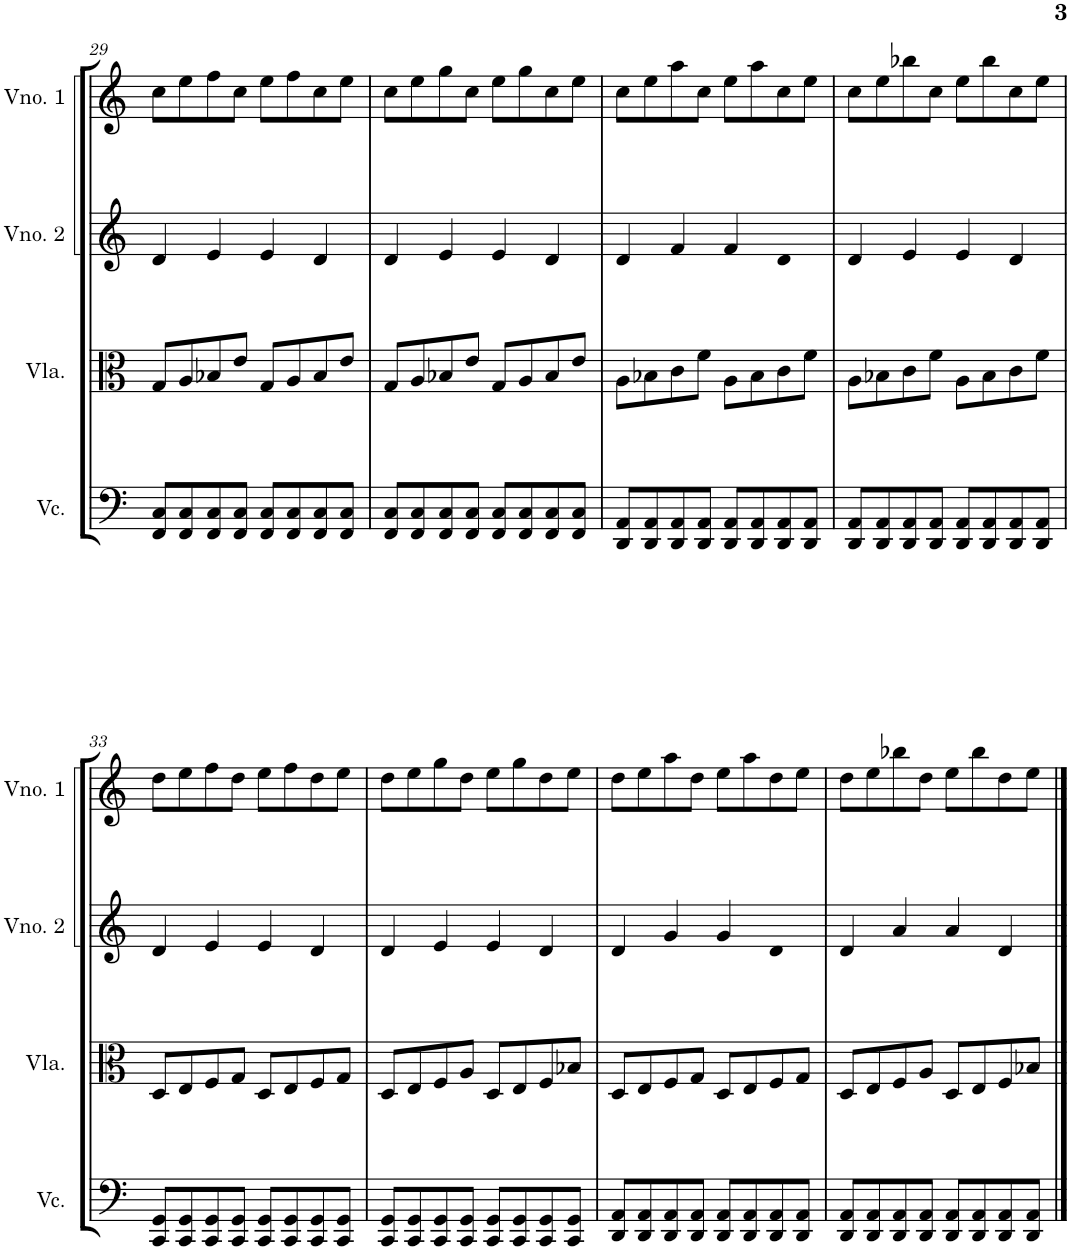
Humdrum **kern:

**kern	**kern	**kern	**kern
*part4	*part3	*part2	*part1
*staff4	*staff3	*staff2	*staff1
*I"Violoncelo	*I"Viola	*I"Violino 2	*I"Violino 1
*I'Vc.	*I'Vla.	*I'Vno. 2	*I'Vno. 1
!!LO:PB:g=z
*clefF4	*clefC3	*clefG2	*clefG2
*k[]	*k[]	*k[]	*k[]
*M4/4	*M4/4	*M4/4	*M4/4
=29	=29	=29	=29
8FF/ 8C/L	8G/L	4d/	8cc\L
8FF/ 8C/	8A/	.	8ee\
8FF/ 8C/	8B-X/	4e/	8ff\
8FF/ 8C/J	8e/J	.	8cc\J
8FF/ 8C/L	8G/L	4e/	8ee\L
8FF/ 8C/	8A/	.	8ff\
8FF/ 8C/	8B-/	4d/	8cc\
8FF/ 8C/J	8e/J	.	8ee\J
=30	=30	=30	=30
8FF/ 8C/L	8G/L	4d/	8cc\L
8FF/ 8C/	8A/	.	8ee\
8FF/ 8C/	8B-X/	4e/	8gg\
8FF/ 8C/J	8e/J	.	8cc\J
8FF/ 8C/L	8G/L	4e/	8ee\L
8FF/ 8C/	8A/	.	8gg\
8FF/ 8C/	8B-/	4d/	8cc\
8FF/ 8C/J	8e/J	.	8ee\J
=31	=31	=31	=31
8DD/ 8AA/L	8A\L	4d/	8cc\L
8DD/ 8AA/	8B-X\	.	8ee\
8DD/ 8AA/	8c\	4f/	8aa\
8DD/ 8AA/J	8f\J	.	8cc\J
8DD/ 8AA/L	8A\L	4f/	8ee\L
8DD/ 8AA/	8B-\	.	8aa\
8DD/ 8AA/	8c\	4d	8cc\
8DD/ 8AA/J	8f\J	.	8ee\J
=32	=32	=32	=32
8DD/ 8AA/L	8A\L	4d/	8cc\L
8DD/ 8AA/	8B-X\	.	8ee\
8DD/ 8AA/	8c\	4e/	8bb-X\
8DD/ 8AA/J	8f\J	.	8cc\J
8DD/ 8AA/L	8A\L	4e/	8ee\L
8DD/ 8AA/	8B-\	.	8bb-\
8DD/ 8AA/	8c\	4d/	8cc\
8DD/ 8AA/J	8f\J	.	8ee\J
!!LO:LB:g=z
=33	=33	=33	=33
8CC/ 8GG/L	8D/L	4d/	8dd\L
8CC/ 8GG/	8E/	.	8ee\
8CC/ 8GG/	8F/	4e/	8ff\
8CC/ 8GG/J	8G/J	.	8dd\J
8CC/ 8GG/L	8D/L	4e/	8ee\L
8CC/ 8GG/	8E/	.	8ff\
8CC/ 8GG/	8F/	4d/	8dd\
8CC/ 8GG/J	8G/J	.	8ee\J
=34	=34	=34	=34
8CC/ 8GG/L	8D/L	4d/	8dd\L
8CC/ 8GG/	8E/	.	8ee\
8CC/ 8GG/	8F/	4e/	8gg\
8CC/ 8GG/J	8A/J	.	8dd\J
8CC/ 8GG/L	8D/L	4e/	8ee\L
8CC/ 8GG/	8E/	.	8gg\
8CC/ 8GG/	8F/	4d/	8dd\
8CC/ 8GG/J	8B-X/J	.	8ee\J
=35	=35	=35	=35
8DD/ 8AA/L	8D/L	4d/	8dd\L
8DD/ 8AA/	8E/	.	8ee\
8DD/ 8AA/	8F/	4g/	8aa\
8DD/ 8AA/J	8G/J	.	8dd\J
8DD/ 8AA/L	8D/L	4g/	8ee\L
8DD/ 8AA/	8E/	.	8aa\
8DD/ 8AA/	8F/	4d	8dd\
8DD/ 8AA/J	8G/J	.	8ee\J
=36	=36	=36	=36
8DD/ 8AA/L	8D/L	4d/	8dd\L
8DD/ 8AA/	8E/	.	8ee\
8DD/ 8AA/	8F/	4a/	8bb-X\
8DD/ 8AA/J	8A/J	.	8dd\J
8DD/ 8AA/L	8D/L	4a/	8ee\L
8DD/ 8AA/	8E/	.	8bb-\
8DD/ 8AA/	8F/	4d/	8dd\
8DD/ 8AA/J	8B-X/J	.	8ee\J
==	==	==	==
*-	*-	*-	*-
